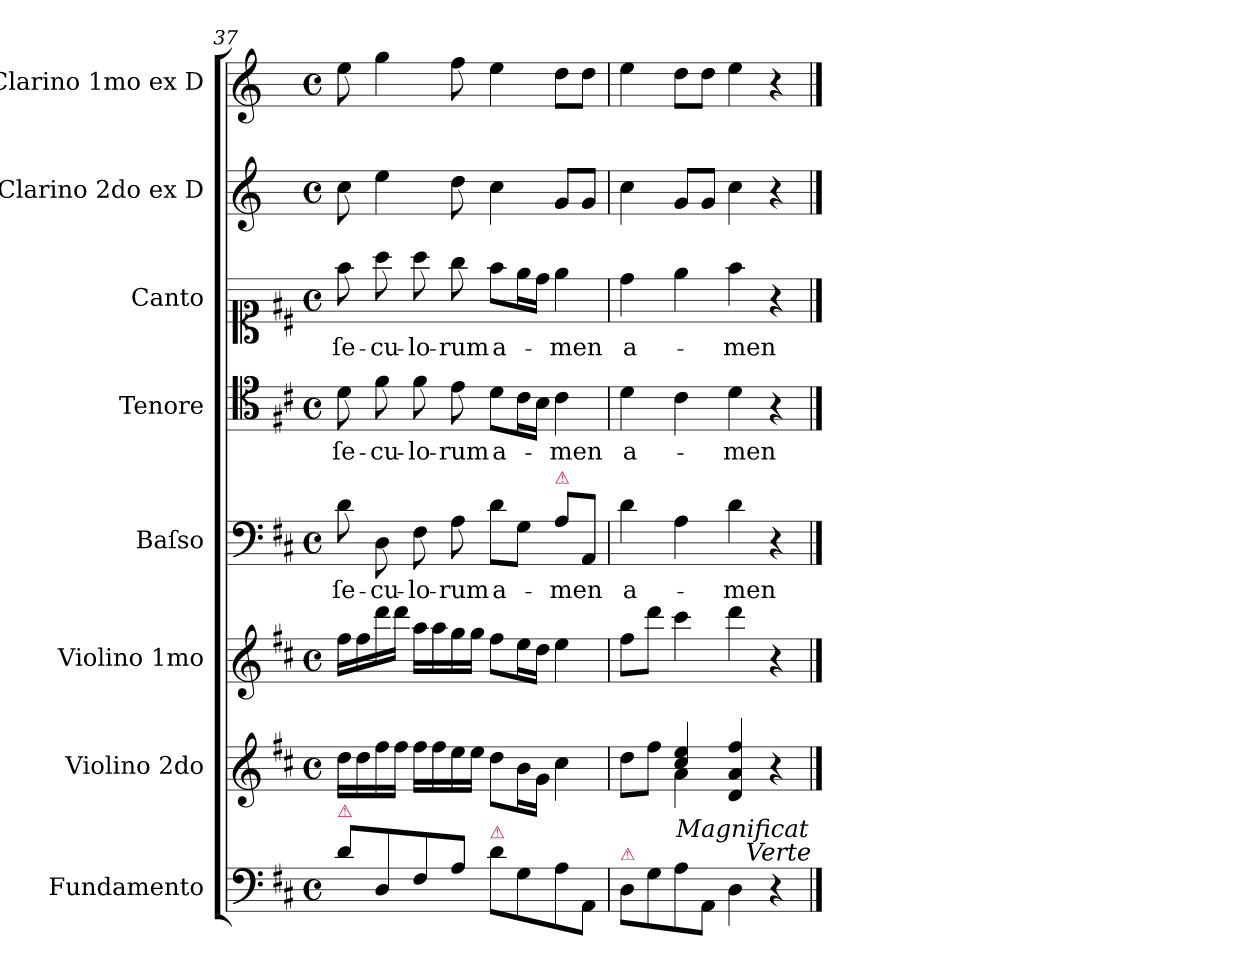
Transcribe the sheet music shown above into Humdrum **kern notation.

**kern	**kern	**kern	**kern	**text	**kern	**text	**kern	**text	**kern	**kern
*part8	*part7	*part6	*part5	*part5	*part4	*part4	*part3	*part3	*part2	*part1
*staff8	*staff7	*staff6	*staff5	*staff5	*staff4	*staff4	*staff3	*staff3	*staff2	*staff1
*I"Fundamento	*I"Violino 2do	*I"Violino 1mo	*I"Baſso	*	*I"Tenore	*	*I"Canto	*	*I"Clarino 2do ex D	*I"Clarino 1mo ex D
*	*I'vl 2	*I'vl 1	*I'B	*	*I'T	*	*	*	*	*
*clefF4	*clefG2	*clefG2	*clefF4	*	*clefC4	*	*clefC1	*	*clefG2	*clefG2
*	*	*	*	*	*	*	*	*	*ITrd-1c-2	*ITrd-1c-2
*k[f#c#]	*k[f#c#]	*k[f#c#]	*k[f#c#]	*	*k[f#c#]	*	*k[f#c#]	*	*k[f#c#]	*k[f#c#]
*M4/4	*M4/4	*M4/4	*M4/4	*	*M4/4	*	*M4/4	*	*M4/4	*M4/4
*met(c)	*met(c)	*met(c)	*met(c)	*	*met(c)	*	*met(c)	*	*met(c)	*met(c)
=37	=37	=37	=37	=37	=37	=37	=37	=37	=37	=37
!LO:TX:a:color=crimson:t=⚠	!	!	!	!	!	!	!	!	!	!
8d\L	16dd\LL	16ff#\LL	8d\	ſe-	8d\	ſe-	8ff#\	ſe-	8dd\	8ff#\
.	16dd\	16ff#\	.	.	.	.	.	.	.	.
8D/	16ff#\	16ddd\	8D\	-cu-	8f#\	-cu-	8aa\	-cu-	4ff#\	4aa\
.	16ff#\JJ	16ddd\JJ	.	.	.	.	.	.	.	.
8F#/	16ff#\LL	16aa\LL	8F#\	-lo-	8f#\	-lo-	8aa\	-lo-	.	.
.	16ff#\	16aa\	.	.	.	.	.	.	.	.
8A/J	16ee\	16gg\	8A\	-rum	8e\	-rum	8gg\	-rum	8ee\	8gg\
.	16ee\JJ	16gg\JJ	.	.	.	.	.	.	.	.
!LO:TX:a:color=crimson:t=⚠	!	!	!	!	!	!	!	!	!	!
8d\L	8dd\L	8ff#\L	8d\L	a-	8d\L	a-	8ff#\L	a-	4dd\	4ff#\
8G\	16b\L	16ee\L	8G\J	.	16c#\L	.	16ee\L	.	.	.
.	16g\JJ	16dd\JJ	.	.	16B\JJ	.	16dd\JJ	.	.	.
!	!	!	!LO:TX:a:color=crimson:t=⚠	!	!	!	!	!	!	!
8A\	4cc#\	4ee\	8A\L	-men	4c#\	-men	4ee\	-men	8a/L	8ee\L
8AA/J	.	.	8AA/J	.	.	.	.	.	8a/J	8ee\J
=38	=38	=38	=38	=38	=38	=38	=38	=38	=38	=38
*	*^	*	*	*	*	*	*	*	*	*
!LO:TX:a:color=crimson:t=⚠	!	!	!	!	!	!	!	!	!	!	!
8D\L	8dd\L	4ryy	8ff#\L	4d\	a-	4d\	a-	4dd\	a-	4dd\	4ff#\
8G\	8ff#\J	.	8ddd\J	.	.	.	.	.	.	.	.
8A\	4cc#/ 4ee/	4a\	4ccc#\	4A\	.	4c#\	.	4ee\	.	8a/L	8ee\L
8AA/J	.	.	.	.	.	.	.	.	.	8a/J	8ee\J
4D\	4d/ 4a/ 4ff#/	4ryy	4ddd\	4d\	-men	4d\	-men	4ff#\	-men	4dd\	4ff#\
4r	4r	4ryy	4r	4r	.	4r	.	4r	.	4r	4r
!LO:TX:a:i:t=Magnificat\nVerte	!	!	!	!	!	!	!	!	!	!	!
*	*v	*v	*	*	*	*	*	*	*	*	*
==	==	==	==	==	==	==	==	==	==	==
*-	*-	*-	*-	*-	*-	*-	*-	*-	*-	*-
